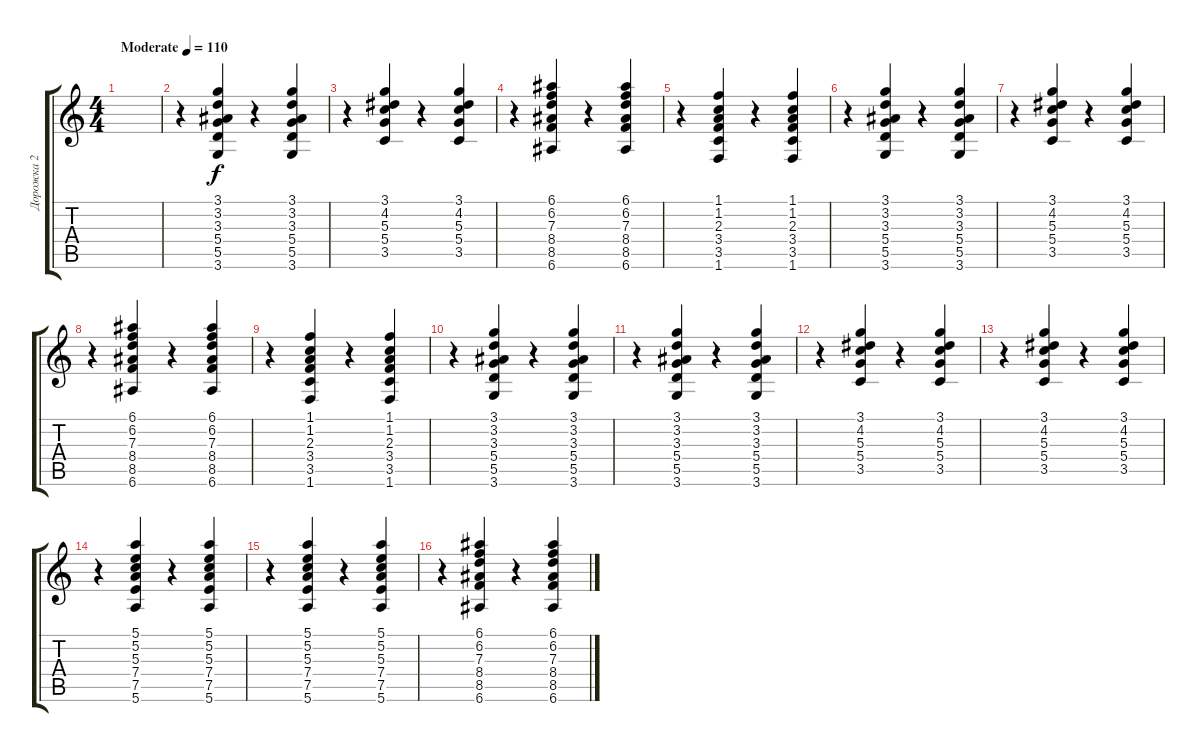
\track ("Дорожка 2" "Дорожка 2") {instrument acousticguitarsteel}
\staff {score tabs}
\tuning (E4 B3 G3 D3 A2 E2) {hide}
\ts (4 4)
\tempo (110 "Moderate")
\clef g2
\ks c
|
r.4 (3.1 3.2 3.3 5.4 5.5 3.6).4 r.4 (3.1 3.2 3.3 5.4 5.5 3.6).4 |
r.4 (3.1 4.2 5.3 5.4 3.5).4 r.4 (3.1 4.2 5.3 5.4 3.5).4 |
r.4 (6.1 6.2 7.3 8.4 8.5 6.6).4 r.4 (6.1 6.2 7.3 8.4 8.5 6.6).4 |
r.4 (1.1 1.2 2.3 3.4 3.5 1.6).4 r.4 (1.1 1.2 2.3 3.4 3.5 1.6).4 |
r.4 (3.1 3.2 3.3 5.4 5.5 3.6).4 r.4 (3.1 3.2 3.3 5.4 5.5 3.6).4 |
r.4 (3.1 4.2 5.3 5.4 3.5).4 r.4 (3.1 4.2 5.3 5.4 3.5).4 |
r.4 (6.1 6.2 7.3 8.4 8.5 6.6).4 r.4 (6.1 6.2 7.3 8.4 8.5 6.6).4 |
r.4 (1.1 1.2 2.3 3.4 3.5 1.6).4 r.4 (1.1 1.2 2.3 3.4 3.5 1.6).4 |
r.4 (3.1 3.2 3.3 5.4 5.5 3.6).4 r.4 (3.1 3.2 3.3 5.4 5.5 3.6).4 |
r.4 (3.1 3.2 3.3 5.4 5.5 3.6).4 r.4 (3.1 3.2 3.3 5.4 5.5 3.6).4 |
r.4 (3.1 4.2 5.3 5.4 3.5).4 r.4 (3.1 4.2 5.3 5.4 3.5).4 |
r.4 (3.1 4.2 5.3 5.4 3.5).4 r.4 (3.1 4.2 5.3 5.4 3.5).4 |
r.4 (5.1 5.2 5.3 7.4 7.5 5.6).4 r.4 (5.1 5.2 5.3 7.4 7.5 5.6).4 |
r.4 (5.1 5.2 5.3 7.4 7.5 5.6).4 r.4 (5.1 5.2 5.3 7.4 7.5 5.6).4 |
r.4 (6.1 6.2 7.3 8.4 8.5 6.6).4 r.4 (6.1 6.2 7.3 8.4 8.5 6.6).4
